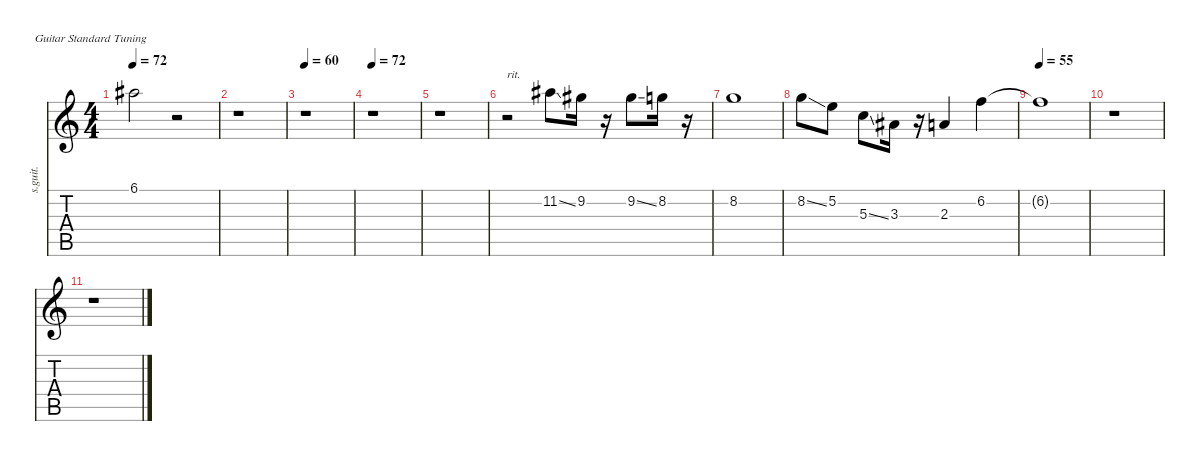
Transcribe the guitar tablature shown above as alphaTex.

\defaultSystemsLayout 4
\hideDynamics
\bracketExtendMode nobrackets
\track ("Brian May | Guitar I" "s.guit.") {instrument distortionguitar}
\staff {score tabs}
\tuning (E4 B3 G3 D3 A2 E2)
\ts (4 4)
\tempo 72
\clef g2
\ks c
6.1{t acc #}.2{lyrics (0 "") lyrics (1 "") lyrics (2 "") lyrics (3 "") lyrics (4 "") dy f} r.2 |
r.1 |
\tempo 60
r.1 |
\tempo 72
r.1 |
r.1 |
r.2{txt "rit."} 11.2{ss acc #}.8{lyrics (0 "") lyrics (1 "") lyrics (2 "") lyrics (3 "") lyrics (4 "")} 9.2{acc #}.16{lyrics (0 "") lyrics (1 "") lyrics (2 "") lyrics (3 "") lyrics (4 "")} r.16 9.2{ss acc #}.8{lyrics (0 "") lyrics (1 "") lyrics (2 "") lyrics (3 "") lyrics (4 "")} 8.2.16{lyrics (0 "") lyrics (1 "") lyrics (2 "") lyrics (3 "") lyrics (4 "")} r.16 |
8.2.1{lyrics (0 "") lyrics (1 "") lyrics (2 "") lyrics (3 "") lyrics (4 "")} |
8.2{ss}.8{lyrics (0 "") lyrics (1 "") lyrics (2 "") lyrics (3 "") lyrics (4 "")} 5.2.8{lyrics (0 "") lyrics (1 "") lyrics (2 "") lyrics (3 "") lyrics (4 "")} 5.3{ss}.8{lyrics (0 "") lyrics (1 "") lyrics (2 "") lyrics (3 "") lyrics (4 "")} 3.3{acc #}.16{lyrics (0 "") lyrics (1 "") lyrics (2 "") lyrics (3 "") lyrics (4 "")} r.16 2.3.4{lyrics (0 "") lyrics (1 "") lyrics (2 "") lyrics (3 "") lyrics (4 "")} 6.2.4{lyrics (0 "") lyrics (1 "") lyrics (2 "") lyrics (3 "") lyrics (4 "")} |
\tempo 55
6.2{t}.1{lyrics (0 "") lyrics (1 "") lyrics (2 "") lyrics (3 "") lyrics (4 "")} |
r.1 |
r.1
